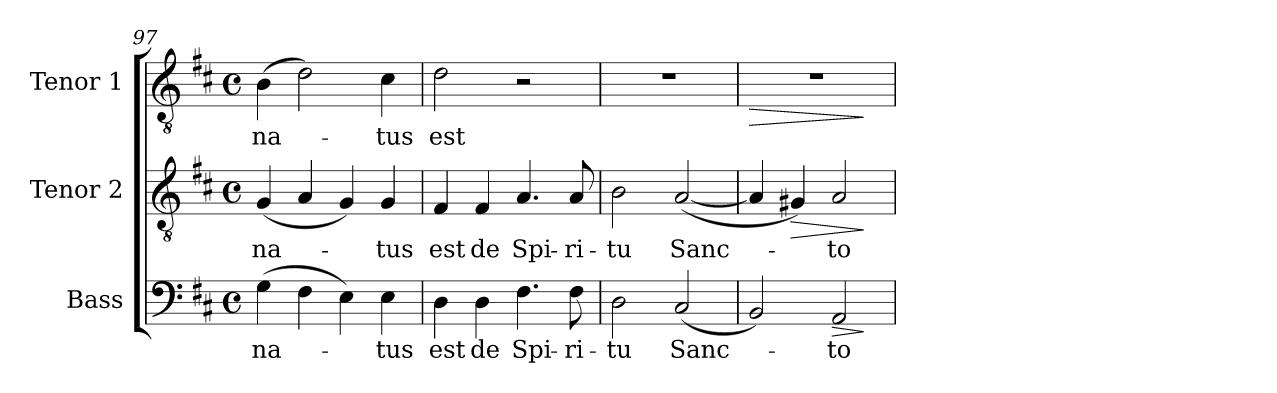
**kern	**text	**dynam	**kern	**text	**dynam	**kern	**text	**dynam
*part3	*part3	*part3	*part2	*part2	*part2	*part1	*part1	*part1
*staff3	*staff3	*staff3	*staff2	*staff2	*staff2	*staff1	*staff1	*staff1
*I"Bass	*	*	*I"Tenor 2	*	*	*I"Tenor 1	*	*
*I'B.	*	*	*I'T. 2	*	*	*I'T. 1	*	*
*clefF4	*	*	*clefGv2	*	*	*clefGv2	*	*
*k[f#c#]	*	*	*k[f#c#]	*	*	*k[f#c#]	*	*
*D:	*	*	*D:	*	*	*D:	*	*
*M4/4	*	*	*M4/4	*	*	*M4/4	*	*
*met(c)	*	*	*met(c)	*	*	*met(c)	*	*
=97	=97	=97	=97	=97	=97	=97	=97	=97
!	!LO:LY:b	!	!	!LO:LY:b	!	!	!LO:LY:b	!
(>4G\	-na-	.	(<4G/	-na-	.	(>4B\	-na-	.
4F#\	.	.	4A/	.	.	2d\)	.	.
4E\)	.	.	4G/)	.	.	.	.	.
!	!LO:LY:b	!	!	!LO:LY:b	!	!	!LO:LY:b	!
4E\	-tus	.	4G/	-tus	.	4c#\	-tus	.
=98	=98	=98	=98	=98	=98	=98	=98	=98
!	!LO:LY:b	!	!	!LO:LY:b	!	!	!LO:LY:b	!
4D\	est	.	4F#/	est	.	2d\	est	.
!	!LO:LY:b	!	!	!LO:LY:b	!	!	!	!
4D\	de	.	4F#/	de	.	.	.	.
!	!LO:LY:b	!	!	!LO:LY:b	!	!	!	!
4.F#\	Spi-	.	4.A/	Spi-	.	2r	.	.
!	!LO:LY:b	!	!	!LO:LY:b	!	!	!	!
8F#\	-ri-	.	8A/	-ri-	.	.	.	.
=99	=99	=99	=99	=99	=99	=99	=99	=99
!	!LO:LY:b	!	!	!LO:LY:b	!	!	!	!
2D\	-tu	.	2B\	-tu	.	1r	.	.
!	!LO:LY:b	!	!	!LO:LY:b	!	!	!	!
(<2C#/	Sanc-	.	(<[2A/	Sanc-	.	.	.	.
=100	=100	=100	=100	=100	=100	=100	=100	=100
!	!	!	!	!	!	!	!	!LO:HP:b
2BB/)	.	.	4A/]	.	.	1r	.	>
!	!	!	!	!	!LO:HP:b	!	!	!
.	.	.	4G#X/)	.	>	.	.	.
!	!LO:LY:b	!LO:HP:b	!	!LO:LY:b	!	!	!	!
2AA/	-to	>	2A/	-to	.	.	.	.
.	.	]	.	.	]	.	.	]
=	=	=	=	=	=	=	=	=
*-	*-	*-	*-	*-	*-	*-	*-	*-
